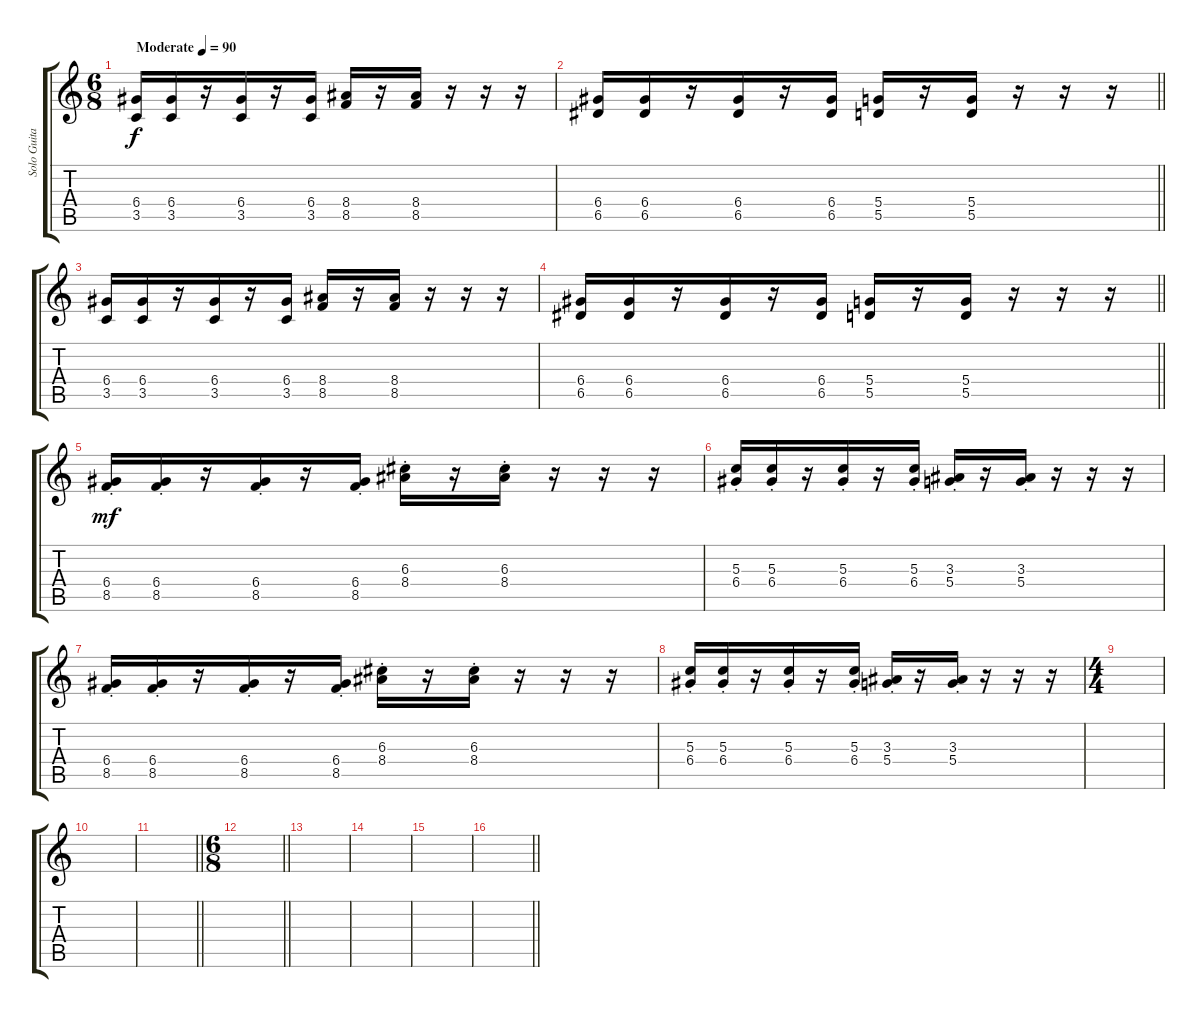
\track ("Solo Guitar" "Solo Guita") {instrument distortionguitar}
\staff {score tabs}
\tuning (E4 B3 G3 D3 A2 E2) {hide}
\ts (6 8)
\section ("" "")
\tempo (90 "Moderate")
\clef g2
\ks c
(6.4 3.5).16{dy f volume 0 instrument distortionguitar} (6.4 3.5).16{volume 16} r.16 (6.4 3.5).16 r.16 (6.4 3.5).16 (8.4 8.5).16 r.16 (8.4 8.5).16 r.16 r.16 r.16 |
\barLineRight lightlight
(6.4 6.5).16 (6.4 6.5).16 r.16 (6.4 6.5).16 r.16 (6.4 6.5).16 (5.4 5.5).16 r.16 (5.4 5.5).16 r.16 r.16 r.16 |
(6.4 3.5).16 (6.4 3.5).16 r.16 (6.4 3.5).16 r.16 (6.4 3.5).16 (8.4 8.5).16 r.16 (8.4 8.5).16 r.16 r.16 r.16 |
\barLineRight lightlight
(6.4 6.5).16 (6.4 6.5).16 r.16 (6.4 6.5).16 r.16 (6.4 6.5).16 (5.4 5.5).16 r.16 (5.4 5.5).16 r.16 r.16 r.16 |
(6.4{st} 8.5{st}).16{dy mf} (6.4{st} 8.5{st}).16 r.16 (6.4{st} 8.5{st}).16 r.16 (6.4{st} 8.5{st}).16 (6.3{st} 8.4{st}).16 r.16 (6.3{st} 8.4{st}).16 r.16 r.16 r.16 |
(5.3{st} 6.4{st}).16 (5.3{st} 6.4{st}).16 r.16 (5.3{st} 6.4{st}).16 r.16 (5.3{st} 6.4{st}).16 (3.3{st} 5.4{st}).16 r.16 (3.3{st} 5.4{st}).16 r.16 r.16 r.16 |
(6.4{st} 8.5{st}).16 (6.4{st} 8.5{st}).16 r.16 (6.4{st} 8.5{st}).16 r.16 (6.4{st} 8.5{st}).16 (6.3{st} 8.4{st}).16 r.16 (6.3{st} 8.4{st}).16 r.16 r.16 r.16 |
(5.3{st} 6.4{st}).16 (5.3{st} 6.4{st}).16 r.16 (5.3{st} 6.4{st}).16 r.16 (5.3{st} 6.4{st}).16 (3.3{st} 5.4{st}).16 r.16 (3.3{st} 5.4{st}).16 r.16 r.16 r.16 |
\ts (4 4)
|
|
\barLineRight lightlight
|
\ts (6 8)
\barLineRight lightlight
|
\section ("" "")
|
|
|
\barLineRight lightlight
